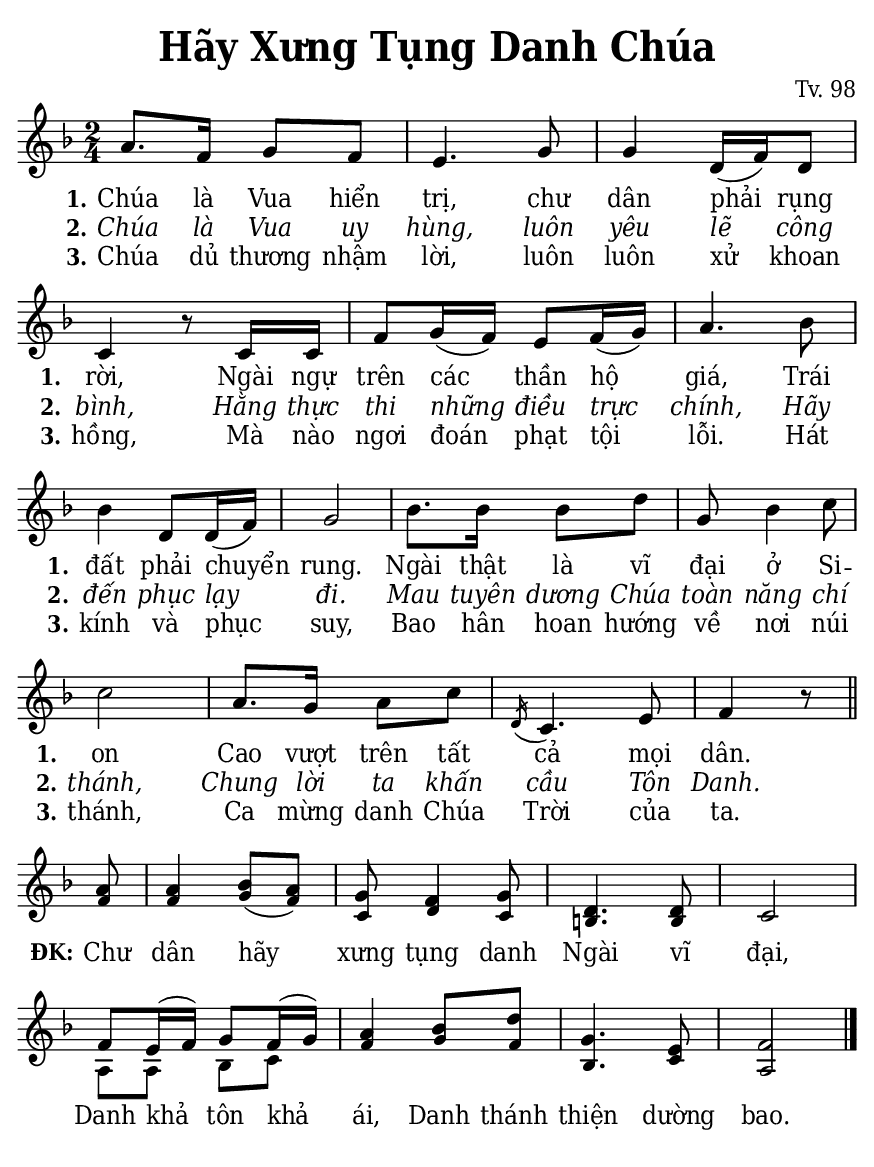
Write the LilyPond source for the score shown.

% Cài đặt chung\
\version "2.22.1"
\include "english.ly"

\header {
  title = \markup { \fontsize #1 "Hãy Xưng Tụng Danh Chúa" }
  composer = "Tv. 98"
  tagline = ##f
}

% Nhạc phiên khúc
nhacPhienKhucSop = \relative c'' {
  a8. f16 g8 f |
  e4. g8 |
  g4 d16 (f) d8 |
  c4 r8 c16 c |
  f8 g16 (f) e8 f16 (g) |
  a4. bf8 |
  bf4 d,8 d16 (f) |
  g2 |
  bf8. bf16 bf8 d |
  g, bf4 c8 |
  c2 |
  a8. g16 a8 c |
  \slashedGrace { d,16 ( } c4.) e8 |
  f4 r8 \bar "||" \break
  
  <> \tweak extra-offset #'(-6.5 . -3.1) _\markup { \bold "ĐK:" }
  a8 |
  a4 bf8 (a) |
  g f4 g8 |
  d4. d8 |
  c2 |
  f8 e16 (f) g8 f16 (g) |
  a4 bf8 d |
  g,4. e8 |
  f2 \bar "|."
}

nhacPhienKhucAlto = \relative c' {
  R2*13
  r4.
  f8 |
  f4 g8 (f) |
  c d4 c8 |
  b!4. b8 |
  c2 |
  a8 [a] bf [c] |
  f4 g8 f |
  bf,4. c8 |
  a2
}

% Lời phiên khúc
loiPhienKhucSop = \lyrics {
  <<
    {
      \set stanza = "1."
      Chúa là Vua hiển trị, chư dân phải rụng rời,
      Ngài ngự trên các thần hộ giá,
      Trái đất phải chuyển rung.
      Ngài thật là vĩ đại ở Si -- on
      Cao vượt trên tất cả mọi dân.
    }
    \new Lyrics {
	    \set associatedVoice = "beSop"
	    \set stanza = "2."
      \override Lyrics.LyricText.font-shape = #'italic
	    Chúa là Vua uy hùng, luôn yêu lẽ công bình,
	    Hằng thực thi những điều trực chính,
	    Hãy đến phục lạy đi.
	    Mau tuyên dương Chúa toàn năng chí thánh,
	    Chung lời ta khấn cầu Tôn Danh.
    }
    \new Lyrics {
	    \set associatedVoice = "beSop"
	    \set stanza = "3."
	    Chúa dủ thương nhậm lời, luôn luôn xử khoan hồng,
	    Mà nào ngơi đoán phạt tội lỗi.
	    Hát kính và phục suy,
	    Bao hân hoan hướng về nơi núi thánh,
	    Ca mừng danh Chúa Trời của ta.
    }
  >>
  %\set stanza = "ĐK:"
  \set stanza = ""
  Chư dân hãy xưng tụng danh Ngài vĩ đại,
  Danh khả tôn khả ái,
  Danh thánh thiện dường bao.
}

% Dàn trang
\paper {
  #(set-paper-size "a5")
  top-margin = 3\mm
  bottom-margin = 3\mm
  left-margin = 3\mm
  right-margin = 3\mm
  indent = #0
  #(define fonts
	 (make-pango-font-tree "Deja Vu Serif Condensed"
	 		       "Deja Vu Serif Condensed"
			       "Deja Vu Serif Condensed"
			       (/ 20 20)))
  print-page-number = ##f
  page-count = 1
  system-system-spacing = #'((basic-distance . 0.1) (padding . 2.5))
}

TongNhip = {
  \key f \major \time 2/4
  \set Timing.beamExceptions = #'()
  \set Timing.baseMoment = #(ly:make-moment 1/4)
}

% mã nguồn cho những chức năng chưa hỗ trợ trong phiên bản lilypond hiện tại
% cung cấp bởi cộng đồng lilypond khi gửi email đến lilypond-user@gnu.org
% Đổi kích thước nốt cho bè phụ
notBePhu =
#(define-music-function (font-size music) (number? ly:music?)
   (for-some-music
     (lambda (m)
       (if (music-is-of-type? m 'rhythmic-event)
           (begin
             (set! (ly:music-property m 'tweaks)
                   (cons `(font-size . ,font-size)
                         (ly:music-property m 'tweaks)))
             #t)
           #f))
     music)
   music)

% in số phiên khúc trên mỗi dòng
#(define (add-grob-definition grob-name grob-entry)
    (set! all-grob-descriptions
          (cons ((@@ (lily) completize-grob-entry)
                 (cons grob-name grob-entry))
                all-grob-descriptions)))

#(add-grob-definition
   'StanzaNumberSpanner
   `((direction . ,LEFT)
     (font-series . bold)
     (padding . 1)
     (side-axis . ,X)
     (stencil . ,ly:text-interface::print)
     (X-offset . ,ly:side-position-interface::x-aligned-side)
     (Y-extent . ,grob::always-Y-extent-from-stencil)
     (meta . ((class . Spanner)
              (interfaces . (font-interface
                             side-position-interface
                             stanza-number-interface
                             text-interface))))))

\layout {
   \context {
     \Global
     \grobdescriptions #all-grob-descriptions
   }
   \context {
     \Score
     \remove Stanza_number_align_engraver
     \consists
       #(lambda (context)
          (let ((texts '())
                (syllables '()))
            (make-engraver
             (acknowledgers
              ((stanza-number-interface engraver grob source-engraver)
                 (set! texts (cons grob texts)))
              ((lyric-syllable-interface engraver grob source-engraver)
                 (set! syllables (cons grob syllables))))
             ((stop-translation-timestep engraver)
                (for-each
                 (lambda (text)
                   (for-each
                    (lambda (syllable)
                      (ly:pointer-group-interface::add-grob text
'side-support-elements syllable))
                    syllables))
                 texts)
                (set! syllables '())))))
   }
   \context {
     \Lyrics
     \remove Stanza_number_engraver
     \consists
       #(lambda (context)
          (let ((text #f)
                (last-stanza #f))
            (make-engraver
             ((process-music engraver)
                (let ((stanza (ly:context-property context 'stanza #f)))
                  (if (and stanza (not (equal? stanza last-stanza)))
                      (let ((column (ly:context-property context
'currentCommandColumn)))
                        (set! last-stanza stanza)
                        (if text
                            (ly:spanner-set-bound! text RIGHT column))

                        (set! text (ly:engraver-make-grob engraver
'StanzaNumberSpanner '()))
                        (ly:grob-set-property! text 'text stanza)
                        (ly:spanner-set-bound! text LEFT column)))))
             ((finalize engraver)
                (if text
                    (let ((column (ly:context-property context
'currentCommandColumn)))
                      (ly:spanner-set-bound! text RIGHT column)))))))
     \override StanzaNumberSpanner.horizon-padding = 10000
   }
}
% kết thúc mã nguồn

\score {
  \new ChoirStaff <<
    \new Staff \with {
        \consists "Merge_rests_engraver"
        printPartCombineTexts = ##f
      }
      <<
      \new Voice \TongNhip \partCombine 
        \nhacPhienKhucSop
        \notBePhu -1 { \nhacPhienKhucAlto }
      \new NullVoice = beSop \nhacPhienKhucSop
      \new Lyrics \lyricsto beSop \loiPhienKhucSop
      >>
  >>
  \layout {
    \override Lyrics.LyricSpace.minimum-distance = #1
    \override Score.BarNumber.break-visibility = ##(#f #f #f)
    \override Score.SpacingSpanner.uniform-stretching = ##t
  } 
}
